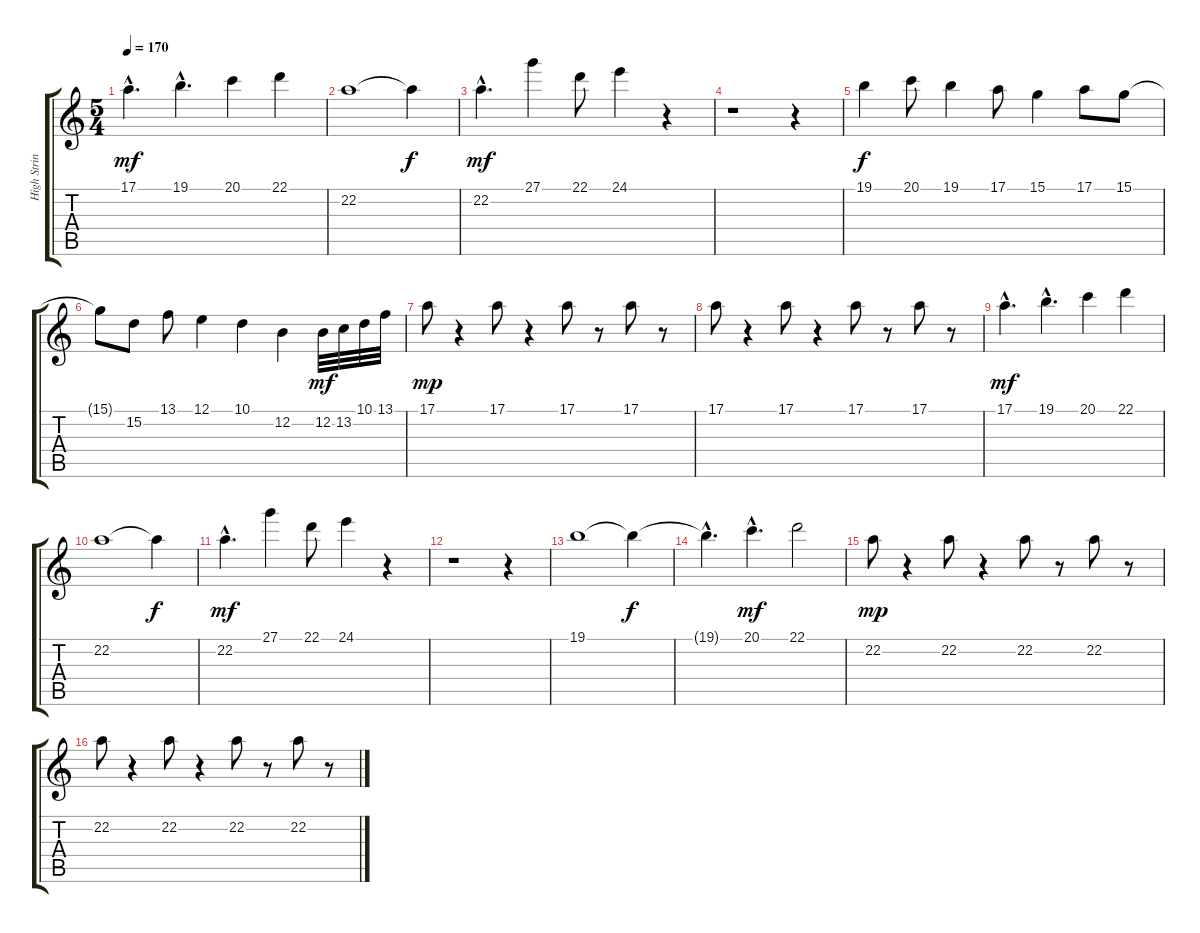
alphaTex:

\track ("High Strings" "High Strin") {instrument stringensemble1}
\staff {score tabs}
\tuning (E4 B3 G3 D3 A2 E2) {hide}
\ts (5 4)
\tempo 170
\clef g2
\ks c
17.1{hac}.4{d dy mf} 19.1{hac}.4{d} 20.1.4 22.1.4 |
22.2.1 22.2{t}.4{dy f} |
22.2{hac}.4{d dy mf} 27.1.4 22.1.8 24.1.4 r.4 |
r.1 r.4 |
19.1.4{dy f} 20.1.8 19.1.4 17.1.8 15.1.4 17.1.8 15.1.8 |
15.1{t}.8 15.2.8 13.1.8 12.1.4 10.1.4 12.2.4 12.2.32{dy mf} 13.2.32 10.1.32 13.1.32 |
17.1.8{dy mp} r.4 17.1.8 r.4 17.1.8 r.8 17.1.8 r.8 |
17.1.8 r.4 17.1.8 r.4 17.1.8 r.8 17.1.8 r.8 |
17.1{hac}.4{d dy mf} 19.1{hac}.4{d} 20.1.4 22.1.4 |
22.2.1 22.2{t}.4{dy f} |
22.2{hac}.4{d dy mf} 27.1.4 22.1.8 24.1.4 r.4 |
r.1 r.4 |
19.1.1 19.1{t}.4{dy f} |
19.1{hac t}.4{d} 20.1{hac}.4{d dy mf} 22.1.2 |
22.2.8{dy mp} r.4 22.2.8 r.4 22.2.8 r.8 22.2.8 r.8 |
22.2.8 r.4 22.2.8 r.4 22.2.8 r.8 22.2.8 r.8
